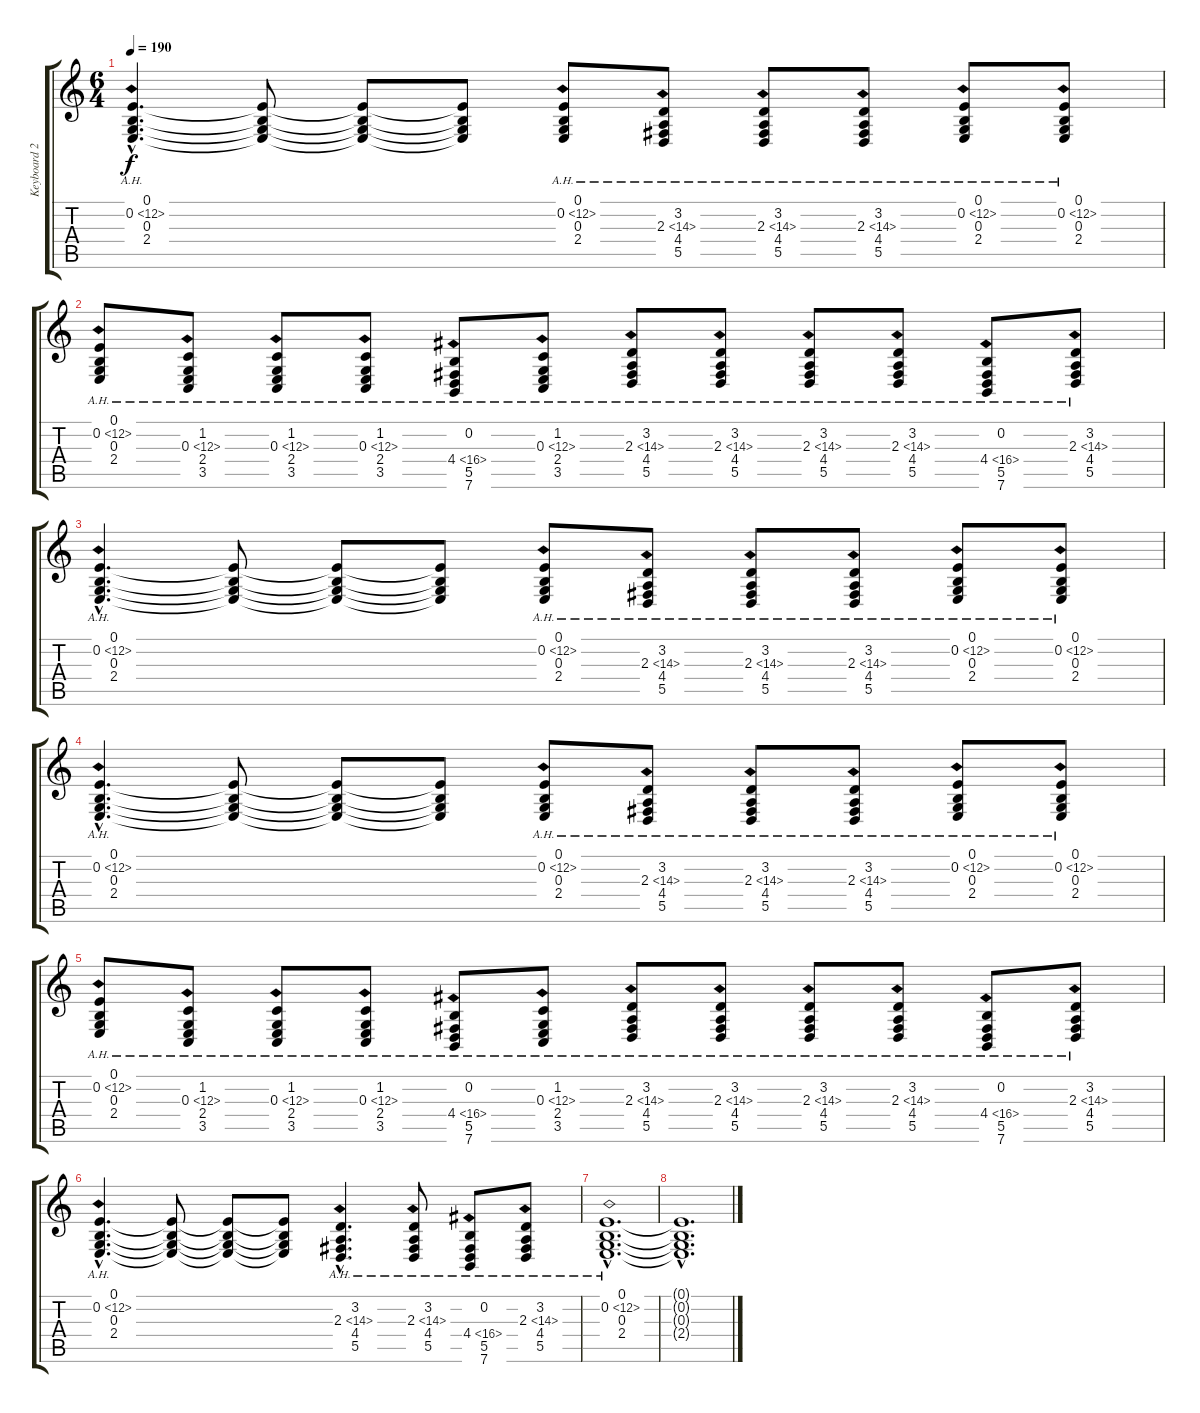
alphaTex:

\track ("Keyboard 2" "Keyboard 2") {instrument choiraahs}
\staff {score tabs}
\tuning (E4 B3 G3 D3 A2 E2) {hide}
\ts (6 4)
\tempo 190
\clef g2
\ks c
(0.1{hac} 0.2{ah 12 hac} 0.3{hac} 2.4{hac}).4{d dy f} (0.1{t} 0.2{t} 0.3{t} 2.4{t}).8 (0.1{t} 0.2{t} 0.3{t} 2.4{t}).8 (0.1{t} 0.2{t} 0.3{t} 2.4{t}).8 (0.1 0.2{ah 12} 0.3 2.4).8 (3.2 2.3{ah 12} 4.4 5.5).8 (3.2 2.3{ah 12} 4.4 5.5).8 (3.2 2.3{ah 12} 4.4 5.5).8 (0.1 0.2{ah 12} 0.3 2.4).8 (0.1 0.2{ah 12} 0.3 2.4).8 |
(0.1 0.2{ah 12} 0.3 2.4).8 (1.2 0.3{ah 12} 2.4 3.5).8 (1.2 0.3{ah 12} 2.4 3.5).8 (1.2 0.3{ah 12} 2.4 3.5).8 (0.2 4.4{ah 12} 5.5 7.6).8 (1.2 0.3{ah 12} 2.4 3.5).8 (3.2 2.3{ah 12} 4.4 5.5).8 (3.2 2.3{ah 12} 4.4 5.5).8 (3.2 2.3{ah 12} 4.4 5.5).8 (3.2 2.3{ah 12} 4.4 5.5).8 (0.2 4.4{ah 12} 5.5 7.6).8 (3.2 2.3{ah 12} 4.4 5.5).8 |
(0.1{hac} 0.2{ah 12 hac} 0.3{hac} 2.4{hac}).4{d} (0.1{t} 0.2{t} 0.3{t} 2.4{t}).8 (0.1{t} 0.2{t} 0.3{t} 2.4{t}).8 (0.1{t} 0.2{t} 0.3{t} 2.4{t}).8 (0.1 0.2{ah 12} 0.3 2.4).8 (3.2 2.3{ah 12} 4.4 5.5).8 (3.2 2.3{ah 12} 4.4 5.5).8 (3.2 2.3{ah 12} 4.4 5.5).8 (0.1 0.2{ah 12} 0.3 2.4).8 (0.1 0.2{ah 12} 0.3 2.4).8 |
(0.1{hac} 0.2{ah 12 hac} 0.3{hac} 2.4{hac}).4{d} (0.1{t} 0.2{t} 0.3{t} 2.4{t}).8 (0.1{t} 0.2{t} 0.3{t} 2.4{t}).8 (0.1{t} 0.2{t} 0.3{t} 2.4{t}).8 (0.1 0.2{ah 12} 0.3 2.4).8 (3.2 2.3{ah 12} 4.4 5.5).8 (3.2 2.3{ah 12} 4.4 5.5).8 (3.2 2.3{ah 12} 4.4 5.5).8 (0.1 0.2{ah 12} 0.3 2.4).8 (0.1 0.2{ah 12} 0.3 2.4).8 |
(0.1 0.2{ah 12} 0.3 2.4).8 (1.2 0.3{ah 12} 2.4 3.5).8 (1.2 0.3{ah 12} 2.4 3.5).8 (1.2 0.3{ah 12} 2.4 3.5).8 (0.2 4.4{ah 12} 5.5 7.6).8 (1.2 0.3{ah 12} 2.4 3.5).8 (3.2 2.3{ah 12} 4.4 5.5).8 (3.2 2.3{ah 12} 4.4 5.5).8 (3.2 2.3{ah 12} 4.4 5.5).8 (3.2 2.3{ah 12} 4.4 5.5).8 (0.2 4.4{ah 12} 5.5 7.6).8 (3.2 2.3{ah 12} 4.4 5.5).8 |
(0.1{hac} 0.2{ah 12 hac} 0.3{hac} 2.4{hac}).4{d} (0.1{t} 0.2{t} 0.3{t} 2.4{t}).8 (0.1{t} 0.2{t} 0.3{t} 2.4{t}).8 (0.1{t} 0.2{t} 0.3{t} 2.4{t}).8 (3.2{hac} 2.3{ah 12 hac} 4.4{hac} 5.5{hac}).4{d} (3.2 2.3{ah 12} 4.4 5.5).8 (0.2 4.4{ah 12} 5.5 7.6).8 (3.2 2.3{ah 12} 4.4 5.5).8 |
(0.1{hac} 0.2{ah 12 hac} 0.3{hac} 2.4{hac}).1{d} |
(0.1{hac t} 0.2{hac t} 0.3{hac t} 2.4{hac t}).1{d}
